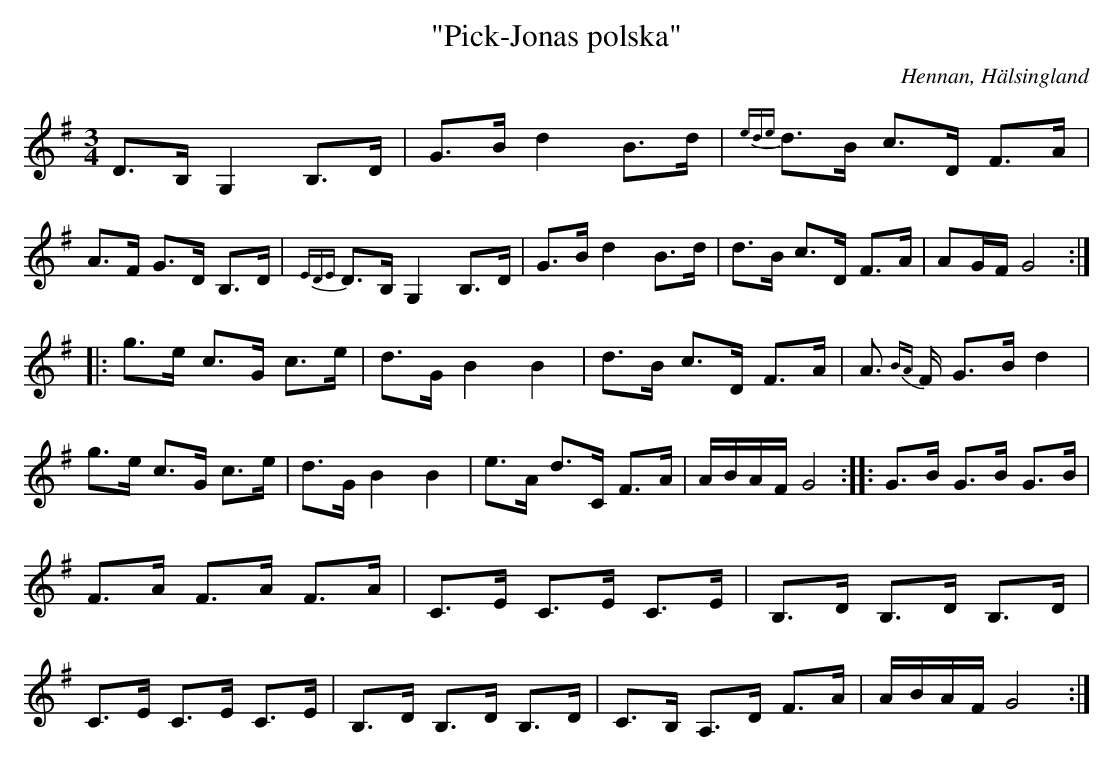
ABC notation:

X:1
T: "Pick-Jonas polska"
O: Hennan, Hälsingland
M: 3/4
L: 1/8
K: G
D>B, G,2 B,>D | G>B d2 B>d | {ede}d>B c>D F>A| A>F G>D B,>D|{EDE}D>B, G,2 B,>D|G>B d2 B>d | d>B c>D F>A| AG/F/ G4 :||:
g>e c>G c>e | d>G B2 B2 | d>B c>D F>A|A{BA} >F G>B d2|g>e c>G c>e | d>G B2 B2 | e>A d>C F>A|A/B/A/F/ G4:||:G>B G>B G>B|F>A F>A F>A|C>E C>E C>E|B,>D B,>D B,>D|C>E C>E C>E|B,>D B,>D B,>D|C>B, A,>D F>A |A/B/A/F/ G4:|
